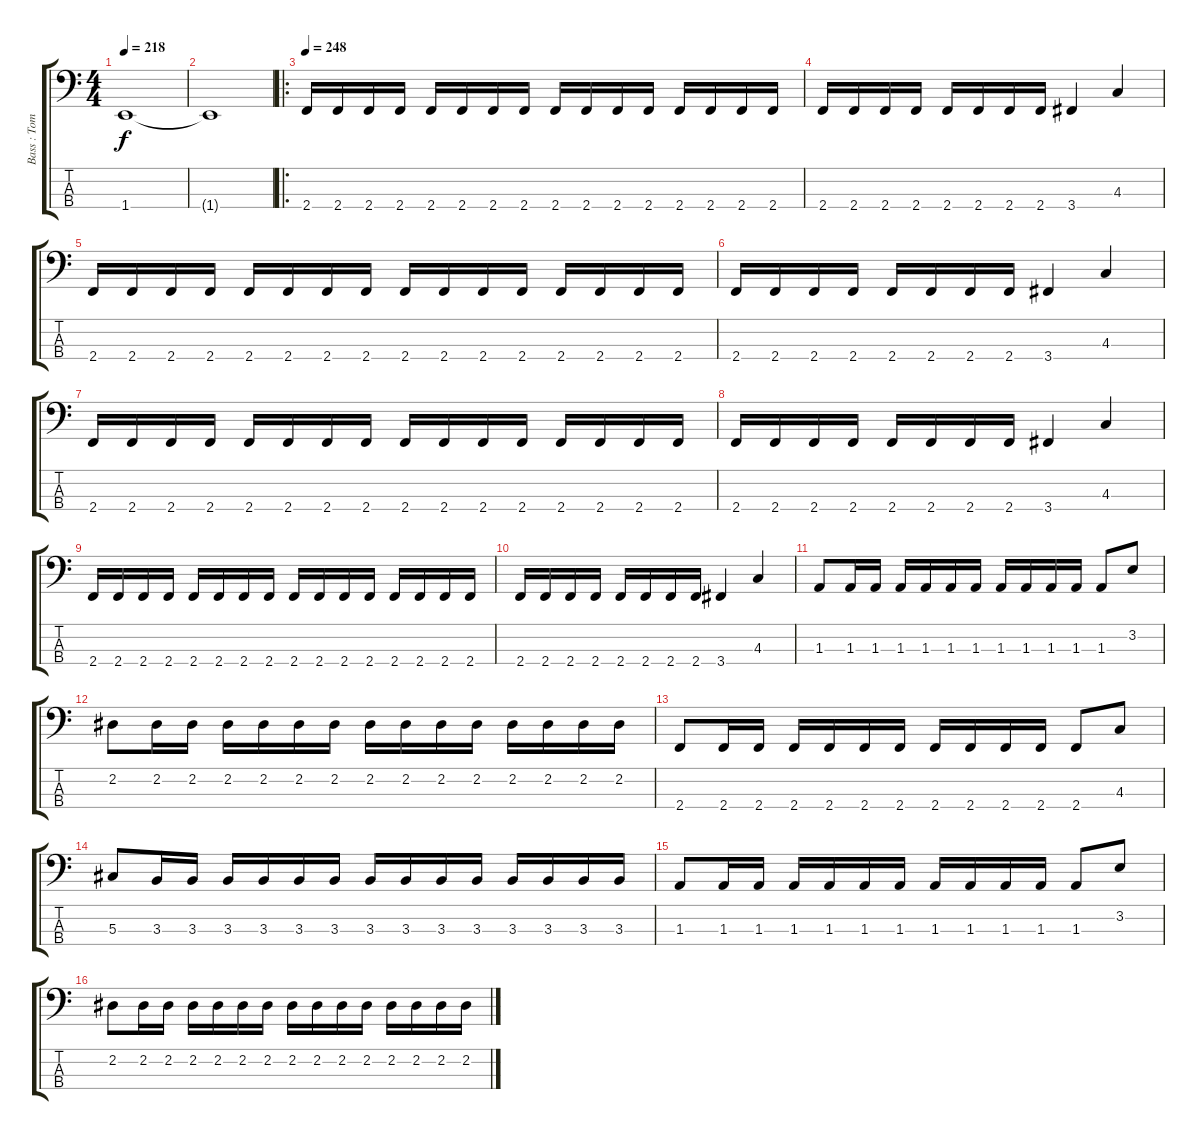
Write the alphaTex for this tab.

\track ("Bass : Tom Araya" "Bass : Tom") {instrument electricbasspick}
\staff {score tabs}
\tuning (Gb2 Db2 Ab1 Eb1) {hide}
\ts (4 4)
\tempo 218
\clef f4
\ks c
1.4{t}.1{dy f} |
1.4{t}.1 |
\ro
\tempo 248
2.4.16 2.4.16 2.4.16 2.4.16 2.4.16 2.4.16 2.4.16 2.4.16 2.4.16 2.4.16 2.4.16 2.4.16 2.4.16 2.4.16 2.4.16 2.4.16 |
2.4.16 2.4.16 2.4.16 2.4.16 2.4.16 2.4.16 2.4.16 2.4.16 3.4.4 4.3.4 |
2.4.16 2.4.16 2.4.16 2.4.16 2.4.16 2.4.16 2.4.16 2.4.16 2.4.16 2.4.16 2.4.16 2.4.16 2.4.16 2.4.16 2.4.16 2.4.16 |
2.4.16 2.4.16 2.4.16 2.4.16 2.4.16 2.4.16 2.4.16 2.4.16 3.4.4 4.3.4 |
2.4.16 2.4.16 2.4.16 2.4.16 2.4.16 2.4.16 2.4.16 2.4.16 2.4.16 2.4.16 2.4.16 2.4.16 2.4.16 2.4.16 2.4.16 2.4.16 |
2.4.16 2.4.16 2.4.16 2.4.16 2.4.16 2.4.16 2.4.16 2.4.16 3.4.4 4.3.4 |
2.4.16 2.4.16 2.4.16 2.4.16 2.4.16 2.4.16 2.4.16 2.4.16 2.4.16 2.4.16 2.4.16 2.4.16 2.4.16 2.4.16 2.4.16 2.4.16 |
2.4.16 2.4.16 2.4.16 2.4.16 2.4.16 2.4.16 2.4.16 2.4.16 3.4.4 4.3.4 |
1.3.8 1.3.16 1.3.16 1.3.16 1.3.16 1.3.16 1.3.16 1.3.16 1.3.16 1.3.16 1.3.16 1.3.8 3.2.8 |
2.2.8 2.2.16 2.2.16 2.2.16 2.2.16 2.2.16 2.2.16 2.2.16 2.2.16 2.2.16 2.2.16 2.2.16 2.2.16 2.2.16 2.2.16 |
2.4.8 2.4.16 2.4.16 2.4.16 2.4.16 2.4.16 2.4.16 2.4.16 2.4.16 2.4.16 2.4.16 2.4.8 4.3.8 |
5.3.8 3.3.16 3.3.16 3.3.16 3.3.16 3.3.16 3.3.16 3.3.16 3.3.16 3.3.16 3.3.16 3.3.16 3.3.16 3.3.16 3.3.16 |
1.3.8 1.3.16 1.3.16 1.3.16 1.3.16 1.3.16 1.3.16 1.3.16 1.3.16 1.3.16 1.3.16 1.3.8 3.2.8 |
2.2.8 2.2.16 2.2.16 2.2.16 2.2.16 2.2.16 2.2.16 2.2.16 2.2.16 2.2.16 2.2.16 2.2.16 2.2.16 2.2.16 2.2.16
